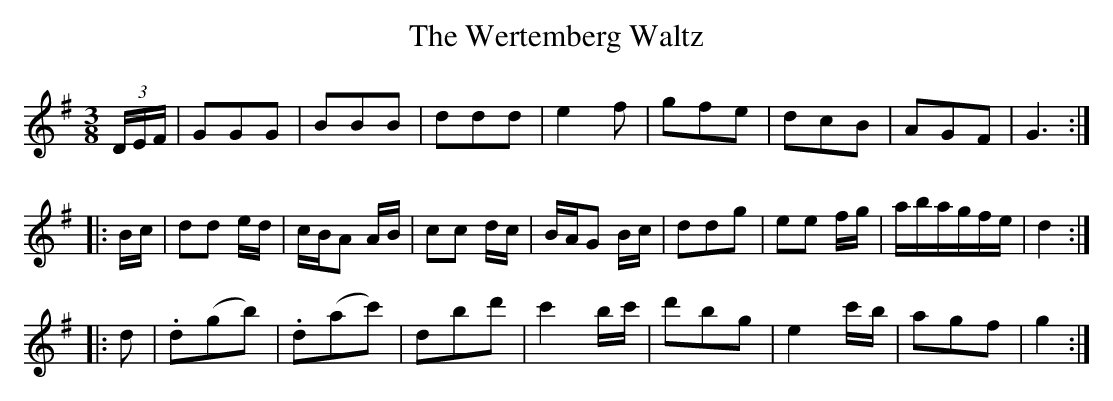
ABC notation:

X:1
T:Wertemberg Waltz, The
M:3/8
L:1/8
K: G
(3D/E/F/ |GGG|BBB|ddd|e2f|gfe |dcB|AGF|G3:|
|:B/c/|dd e/d/|c/B/A A/B/|cc d/c/|B/A/G B/c/|ddg|ee f/g/|a/b/a/g/f/e/|d2:|
|:d|.d(gb)|.d(ac')|dbd'|c'2 b/c'/|d'bg|e2 c'/b/|agf|g2:|
